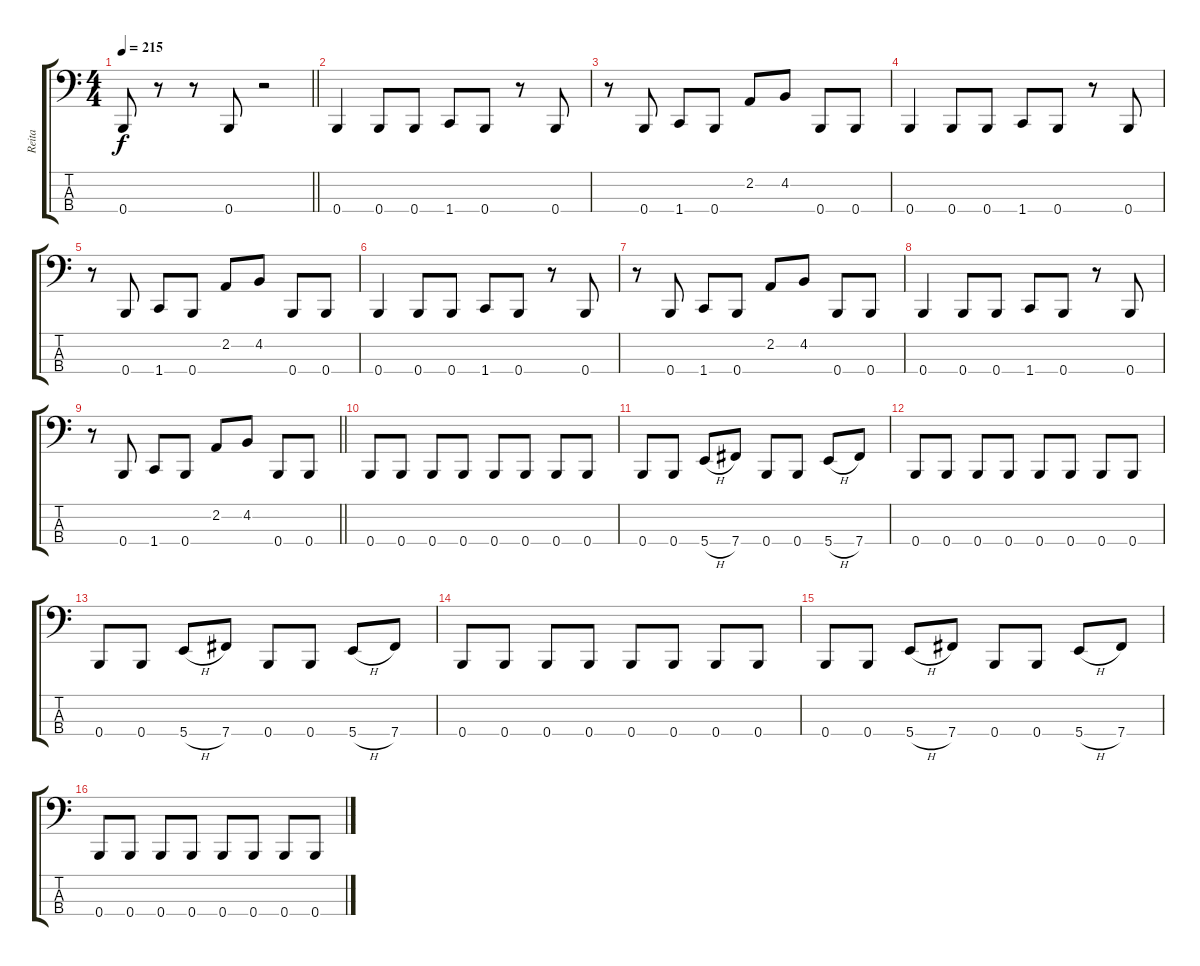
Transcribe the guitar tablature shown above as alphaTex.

\track ("Reita" "Reita") {instrument electricbasspick}
\staff {score tabs}
\tuning (C2 G1 D0 B0) {hide}
\ts (4 4)
\tempo 215
\clef f4
\barLineRight lightlight
\ks c
0.4.8{dy f} r.8 r.8 0.4.8 r.2 |
0.4.4 0.4.8 0.4.8 1.4.8 0.4.8 r.8 0.4.8 |
r.8 0.4.8 1.4.8 0.4.8 2.2.8 4.2.8 0.4.8 0.4.8 |
0.4.4 0.4.8 0.4.8 1.4.8 0.4.8 r.8 0.4.8 |
r.8 0.4.8 1.4.8 0.4.8 2.2.8 4.2.8 0.4.8 0.4.8 |
0.4.4 0.4.8 0.4.8 1.4.8 0.4.8 r.8 0.4.8 |
r.8 0.4.8 1.4.8 0.4.8 2.2.8 4.2.8 0.4.8 0.4.8 |
0.4.4 0.4.8 0.4.8 1.4.8 0.4.8 r.8 0.4.8 |
\barLineRight lightlight
r.8 0.4.8 1.4.8 0.4.8 2.2.8 4.2.8 0.4.8 0.4.8 |
0.4.8 0.4.8 0.4.8 0.4.8 0.4.8 0.4.8 0.4.8 0.4.8 |
0.4.8 0.4.8 5.4{h}.8 7.4.8 0.4.8 0.4.8 5.4{h}.8 7.4.8 |
0.4.8 0.4.8 0.4.8 0.4.8 0.4.8 0.4.8 0.4.8 0.4.8 |
0.4.8 0.4.8 5.4{h}.8 7.4.8 0.4.8 0.4.8 5.4{h}.8 7.4.8 |
0.4.8 0.4.8 0.4.8 0.4.8 0.4.8 0.4.8 0.4.8 0.4.8 |
0.4.8 0.4.8 5.4{h}.8 7.4.8 0.4.8 0.4.8 5.4{h}.8 7.4.8 |
0.4.8 0.4.8 0.4.8 0.4.8 0.4.8 0.4.8 0.4.8 0.4.8
